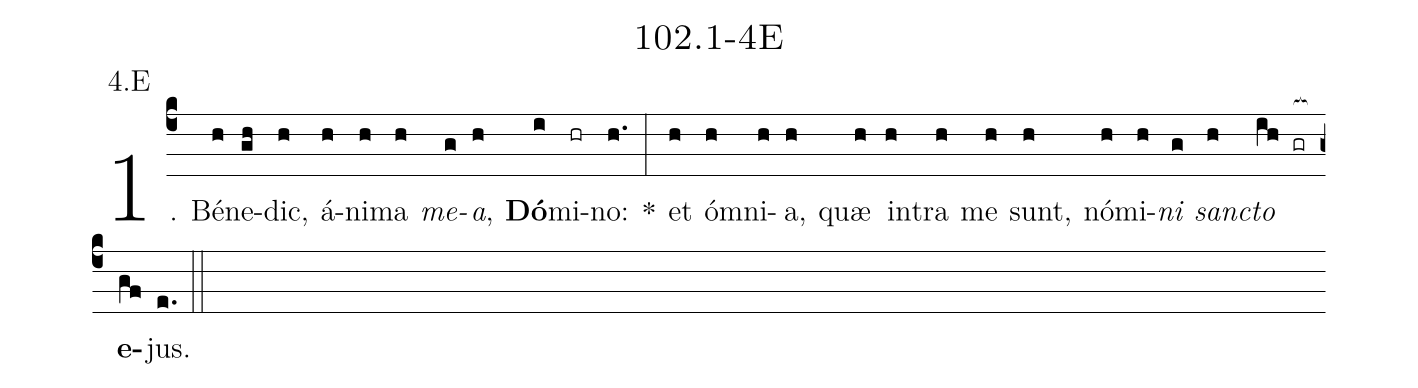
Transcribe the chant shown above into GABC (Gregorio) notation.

name: 102.1-4E;
annotation: 4.E;
%%
(c4)1. Bé(h)ne(gh)dic,(h) á(h)ni(h)ma(h) <i>me</i>(g)<i>a</i>,(h) <b>Dó</b>(i)mi(hr)no:(h.) *(:) et(h) óm(h)ni(h)a,(h) quæ(h) in(h)tra(h) me(h) sunt,(h) nó(h)mi(h)<i>ni</i>(g) <i>sanc</i>(h)<i>to</i>(ih gr[ocb:1{]) <b>e</b>(gf[ocb:0}])jus.(e.) (::)
